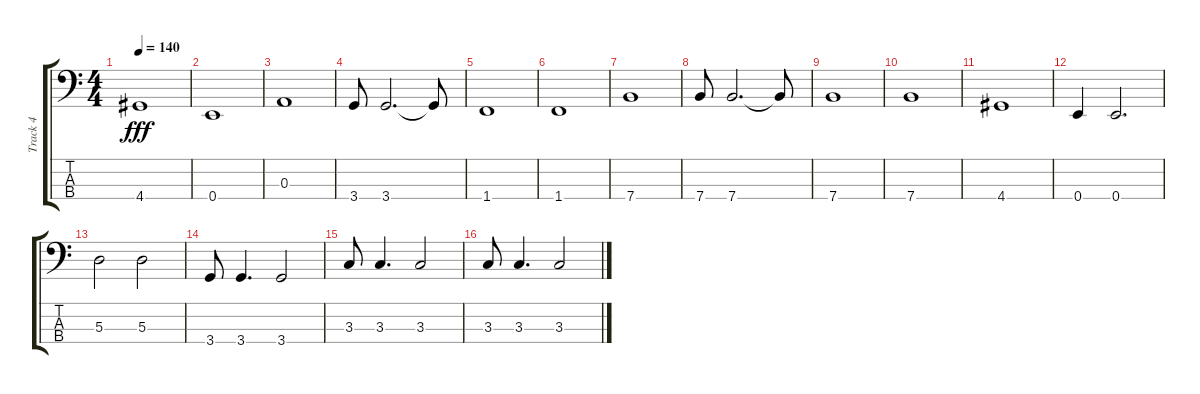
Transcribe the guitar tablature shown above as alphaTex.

\track ("Track 4" "Track 4") {instrument electricbasspick}
\staff {score tabs}
\tuning (G2 D2 A1 E1) {hide}
\ts (4 4)
\tempo 140
\clef f4
\ks c
4.4.1{dy fff} |
0.4.1 |
0.3.1 |
3.4.8 3.4.2{d} 3.4{t}.8 |
1.4.1 |
1.4.1 |
7.4.1 |
7.4.8 7.4.2{d} 7.4{t}.8 |
7.4.1 |
7.4.1 |
4.4.1 |
0.4.4 0.4.2{d} |
5.3.2 5.3.2 |
3.4.8 3.4.4{d} 3.4.2 |
3.3.8 3.3.4{d} 3.3.2 |
3.3.8 3.3.4{d} 3.3.2
